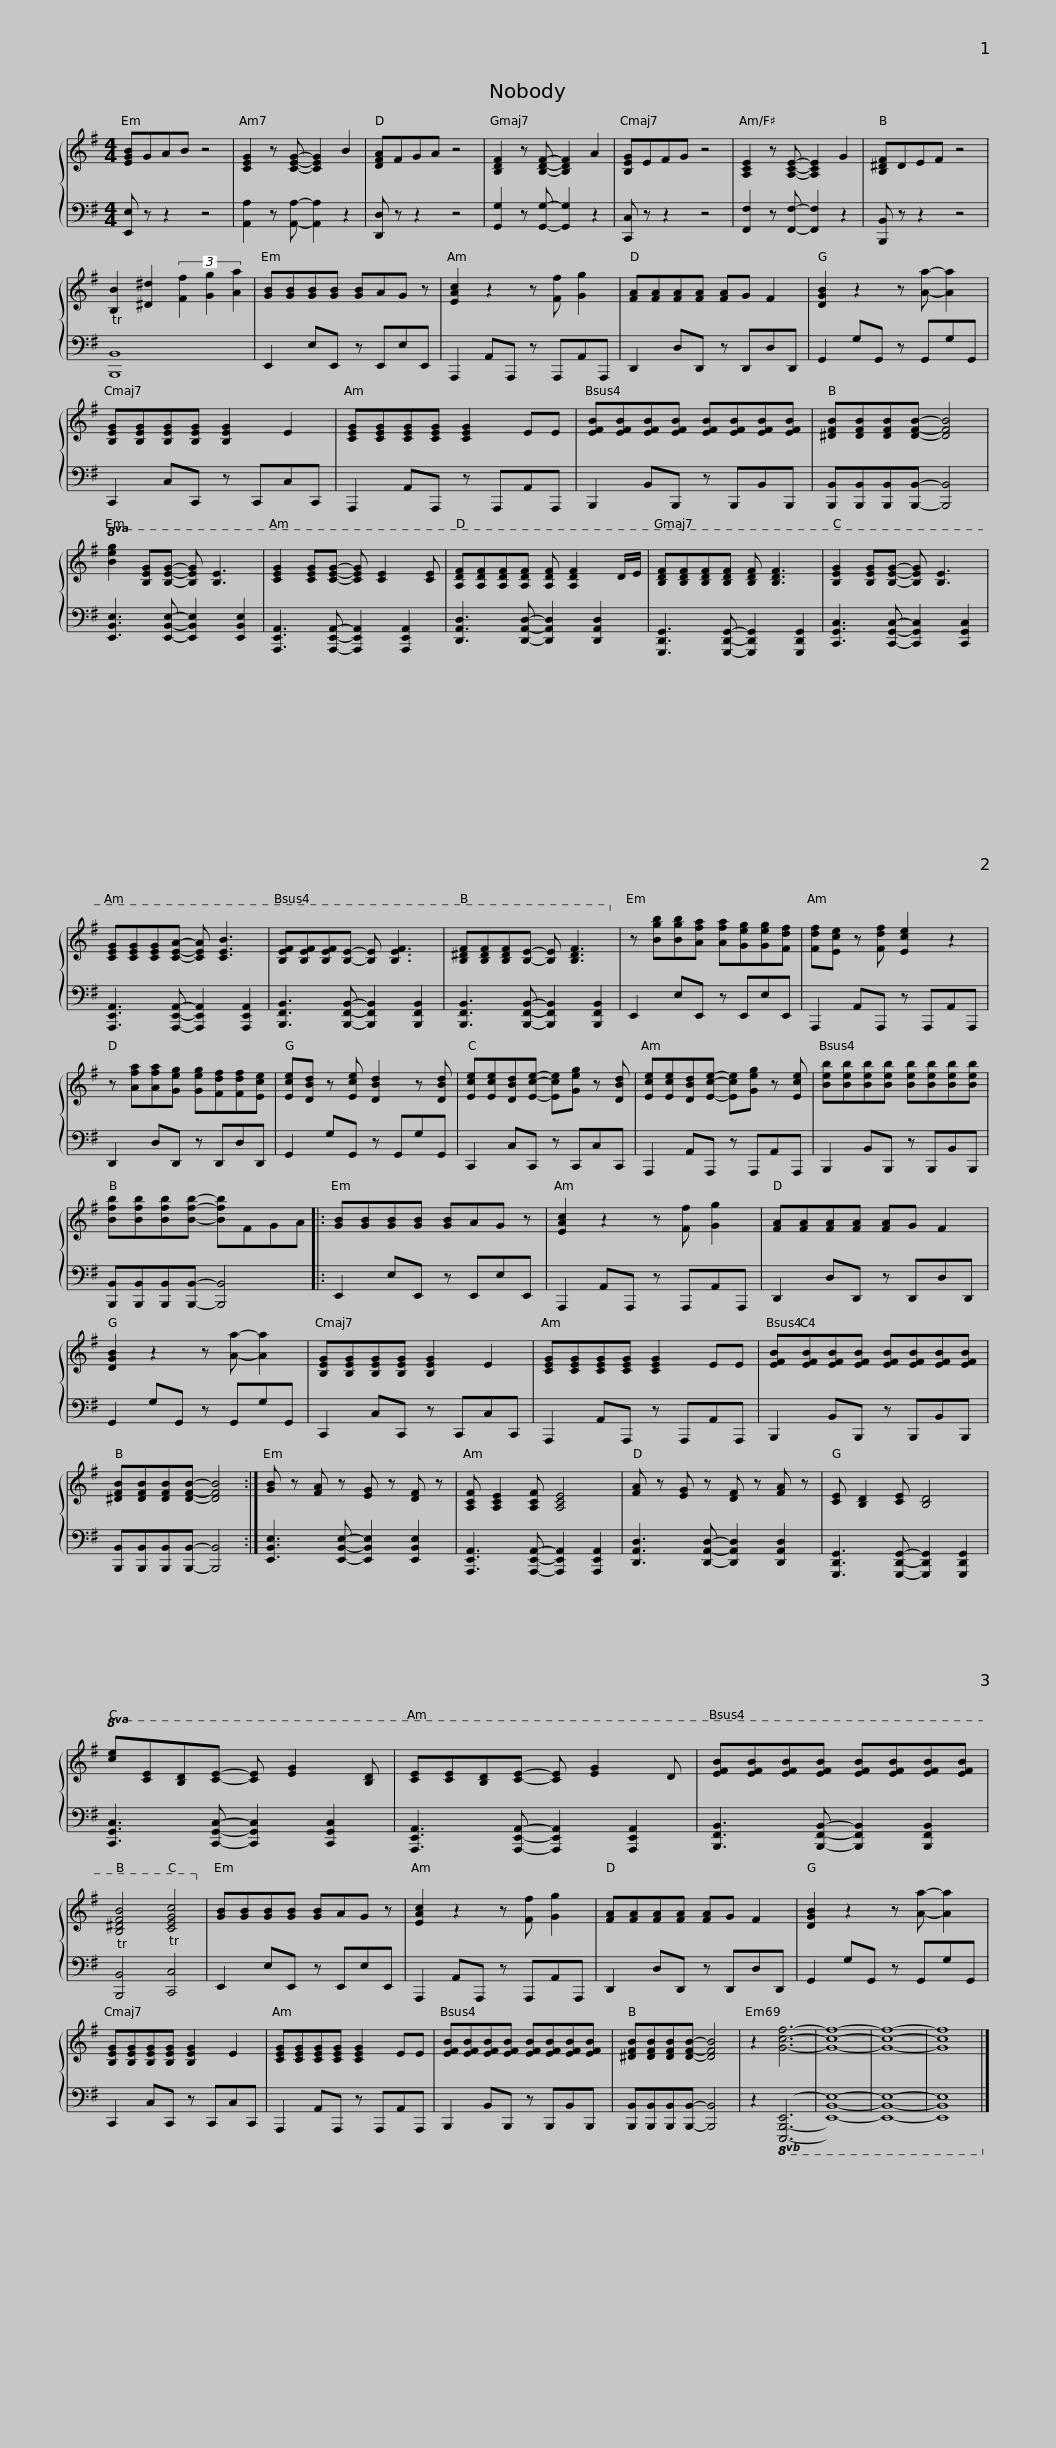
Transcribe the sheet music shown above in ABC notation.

X:1
%%score { 1 | 2 }
L:1/8
M:4/4
I:linebreak $
K:G
V:1 treble
V:2 bass
V:1
 [EGB]GAB z4 | [CEG]2 z [CEG]- [CEG]2 B2 | [DFA]FGA z4 | [B,DF]2 z [B,DF]- [B,DF]2 A2 |$ [B,EG]EFG z4 | %5
 [A,CE]2 z [A,CE]- [A,CE]2 G2 | [B,^DF]DEF z4 | [B,B]2 [^D^d]2 (3[Ff]2 [Gg]2 [Aa]2 |$ [GB][GB][GB][GB] [GB]AG z | [EAc]2 z2 z [Ff] [Gg]2 | %10
 [FA][FA][FA][FA] [FA]G F2 | [DGB]2 z2 z [Aa]- [Aa]2 |$ [B,EG][B,EG][B,EG][B,EG] [B,EG]2 E2 | [CEG][CEG][CEG][CEG] [CEG]2 EE | [EFB][EFB][EFB][EFB] [EFB][EFB][EFB][EFB] | %15
 [^DFB][DFB][DFB][DFB]- [DFB]4 |$!8va(! [Beg]2 [Beg][Beg]- [Beg] [Be]3 | [ceg]2 [ceg][ceg]- [ceg] [ce]2 [ce] | [Adf][Adf][Adf][Adf] [Adf] [Adf]2 d/e/ | [Bdf][Bdf][Bdf][Bdf] [Bdf] [Bdf]3 |$ %20
 [Beg]2 [Beg][Beg]- [Beg] [Be]3 | [ceg][ceg][ceg][cea]- [cea] [ceb]3 | [Bef][Bef][Bef][Be]- [Be] [Bef]3 | [B^df][Bdf][Bdf][Be]- [Be] [Bdf]3!8va)! |$ z [Bgb][Bgb][Afa] [Afa][Geg][Geg][Fdf] | %25
 [Fdf][Ece] z [Fdf] [Ece]2 z2 | z [Afa][Afa][Geg] [Geg][Fdf][Fdf][Ece] | [Ece][DBd] z [Ece] [DBd]2 z [DBd] |$ [Ece][Ece][DBd][Ece]- [Ece][Geg] z [DBd] | [Ece][Ece][DBd][Ece]- [Ece][Geg] z [Ece] | %30
 [Beb][Beb][Beb][Beb] [Beb][Beb][Beb][Beb] | [Bfb][Bfb][Bfb][Bfb]- [Bfb]FGA |:$ [GB][GB][GB][GB] [GB]AG z | [EAc]2 z2 z [Ff] [Gg]2 | [FA][FA][FA][FA] [FA]G F2 | %35
 [DGB]2 z2 z [Aa]- [Aa]2 |$ [B,EG][B,EG][B,EG][B,EG] [B,EG]2 E2 | [CEG][CEG][CEG][CEG] [CEG]2 EE | [EFB][EFB][EFB][EFB] [EFB][EFB][EFB][EFB] | [^DFB][DFB][DFB][DFB]- [DFB]4 :|$ %40
 [GB] z [FA] z [EG] z [DF] z | [A,CF] [A,CE]2 [A,CF] [A,CE]4 | [FA] z [EG] z [DF] z [FA] z | [CE] [B,D]2 [CE] [B,D]4 |$!8va(! [ce][ce][Bd][ce]- [ce] [eg]2 [Bd] | %45
 [ce][ce][Bd][ce]- [ce] [eg]2 d | [efb][efb][efb][efb] [efb][efb][efb][efb] | [B^dfb]4 [cegc']4!8va)! |$ [GB][GB][GB][GB] [GB]AG z | [EAc]2 z2 z [Ff] [Gg]2 | %50
 [FA][FA][FA][FA] [FA]G F2 | [DGB]2 z2 z [Aa]- [Aa]2 |$ [B,EG][B,EG][B,EG][B,EG] [B,EG]2 E2 | [CEG][CEG][CEG][CEG] [CEG]2 EE | [EFB][EFB][EFB][EFB] [EFB][EFB][EFB][EFB] | %55
 [^DFB][DFB][DFB][DFB]- [DFB]4 |$ z2 [Gcf]6- | [Gcf]8- | [Gcf]8- | [Gcf]8 |] %60
V:2
 [E,,E,] z z2 z4 | [A,,A,]2 z [A,,A,]- [A,,A,]2 z2 | [D,,D,] z z2 z4 | [G,,G,]2 z [G,,G,]- [G,,G,]2 z2 |$ [C,,C,] z z2 z4 | %5
 [F,,F,]2 z [F,,F,]- [F,,F,]2 z2 | [B,,,B,,] z z2 z4 | T[B,,,B,,]8 |$ E,,2 E,E,, z E,,E,E,, | A,,,2 A,,A,,, z A,,,A,,A,,, | %10
 D,,2 D,D,, z D,,D,D,, | G,,2 G,G,, z G,,G,G,, |$ C,,2 C,C,, z C,,C,C,, | A,,,2 A,,A,,, z A,,,A,,A,,, | B,,,2 B,,B,,, z B,,,B,,B,,, | %15
 [B,,,B,,][B,,,B,,][B,,,B,,][B,,,B,,]- [B,,,B,,]4 |$ [E,,B,,E,]3 [E,,B,,E,]- [E,,B,,E,]2 [E,,B,,E,]2 | [A,,,E,,A,,]3 [A,,,E,,A,,]- [A,,,E,,A,,]2 [A,,,E,,A,,]2 | [D,,A,,D,]3 [D,,A,,D,]- [D,,A,,D,]2 [D,,A,,D,]2 | [G,,,D,,G,,]3 [G,,,D,,G,,]- [G,,,D,,G,,]2 [G,,,D,,G,,]2 |$ %20
 [C,,G,,C,]3 [C,,G,,C,]- [C,,G,,C,]2 [C,,G,,C,]2 | [A,,,E,,A,,]3 [A,,,E,,A,,]- [A,,,E,,A,,]2 [A,,,E,,A,,]2 | [B,,,F,,B,,]3 [B,,,F,,B,,]- [B,,,F,,B,,]2 [B,,,F,,B,,]2 | [B,,,F,,B,,]3 [B,,,F,,B,,]- [B,,,F,,B,,]2 [B,,,F,,B,,]2 |$ E,,2 E,E,, z E,,E,E,, | %25
 A,,,2 A,,A,,, z A,,,A,,A,,, | D,,2 D,D,, z D,,D,D,, | G,,2 G,G,, z G,,G,G,, |$ C,,2 C,C,, z C,,C,C,, | A,,,2 A,,A,,, z A,,,A,,A,,, | %30
 B,,,2 B,,B,,, z B,,,B,,B,,, | [B,,,B,,][B,,,B,,][B,,,B,,][B,,,B,,]- [B,,,B,,]4 |:$ E,,2 E,E,, z E,,E,E,, | A,,,2 A,,A,,, z A,,,A,,A,,, | D,,2 D,D,, z D,,D,D,, | %35
 G,,2 G,G,, z G,,G,G,, |$ C,,2 C,C,, z C,,C,C,, | A,,,2 A,,A,,, z A,,,A,,A,,, | B,,,2 B,,B,,, z B,,,B,,B,,, | [B,,,B,,][B,,,B,,][B,,,B,,][B,,,B,,]- [B,,,B,,]4 :|$ %40
 [E,,B,,E,]3 [E,,B,,E,]- [E,,B,,E,]2 [E,,B,,E,]2 | [A,,,E,,A,,]3 [A,,,E,,A,,]- [A,,,E,,A,,]2 [A,,,E,,A,,]2 | [D,,A,,D,]3 [D,,A,,D,]- [D,,A,,D,]2 [D,,A,,D,]2 | [G,,,D,,G,,]3 [G,,,D,,G,,]- [G,,,D,,G,,]2 [G,,,D,,G,,]2 |$ [C,,G,,C,]3 [C,,G,,C,]- [C,,G,,C,]2 [C,,G,,C,]2 | %45
 [A,,,E,,A,,]3 [A,,,E,,A,,]- [A,,,E,,A,,]2 [A,,,E,,A,,]2 | [B,,,F,,B,,]3 [B,,,F,,B,,]- [B,,,F,,B,,]2 [B,,,F,,B,,]2 | T[B,,,B,,]4 T[C,,C,]4 |$ E,,2 E,E,, z E,,E,E,, | A,,,2 A,,A,,, z A,,,A,,A,,, | %50
 D,,2 D,D,, z D,,D,D,, | G,,2 G,G,, z G,,G,G,, |$ C,,2 C,C,, z C,,C,C,, | A,,,2 A,,A,,, z A,,,A,,A,,, | B,,,2 B,,B,,, z B,,,B,,B,,, | %55
 [B,,,B,,][B,,,B,,][B,,,B,,][B,,,B,,]- [B,,,B,,]4 |$ z2!8vb(! [E,,,B,,,E,,]6- | [E,,,B,,,E,,]8- | [E,,,B,,,E,,]8- | [E,,,B,,,E,,]8!8vb)! |] %60
